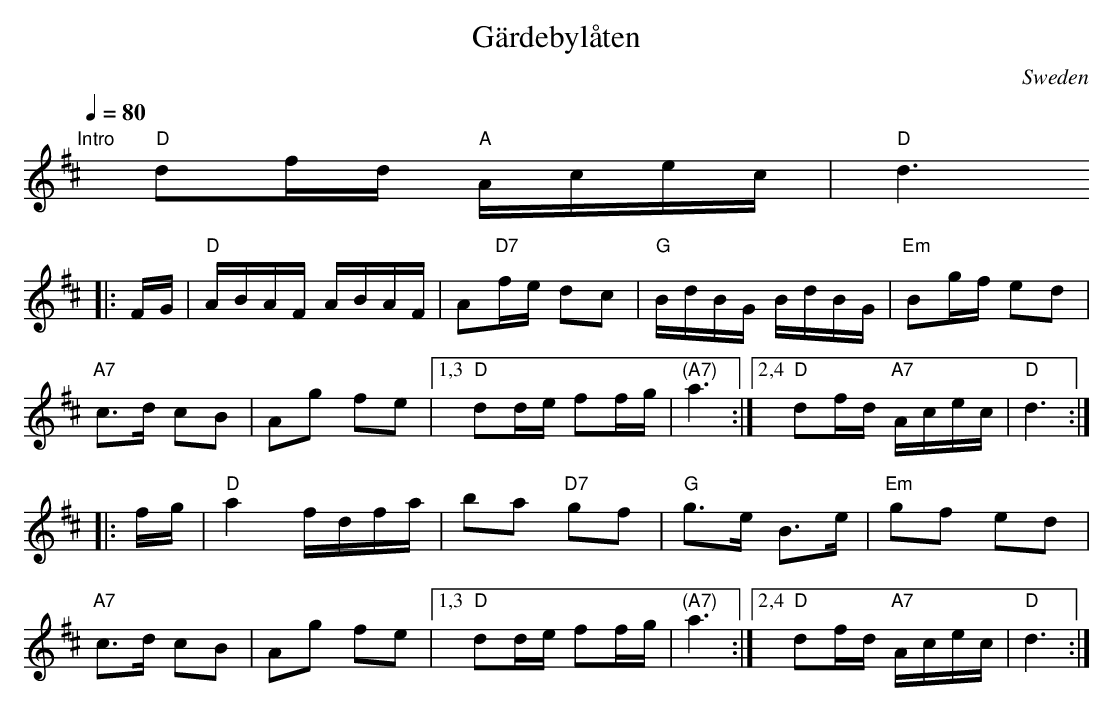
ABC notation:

X:1
T:G\"ardebyl\aaten
O:Sweden
Q:1/4=80
L:1/16
K:D
"Intro"[|]\
"D"d2fd "A"Acec | "D"d6
|: FG \
| "D"ABAF ABAF | A2"D7"fe d2c2 | "G"BdBG BdBG | "Em"B2gf e2d2 |
"A7"c3d c2B2 | A2g2 f2e2 |1,3 "D"d2de f2fg | "(A7)"a6 :|2,4 "D"d2fd "A7"Acec | "D"d6 :|
|: fg | "D"a4 fdfa | b2a2 "D7"g2f2 | "G"g3e B3e | "Em"g2f2 e2d2 |
"A7"c3d c2B2 | A2g2 f2e2 |1,3 "D"d2de f2fg | "(A7)"a6 :|2,4 "D"d2fd "A7"Acec | "D"d6 :|
